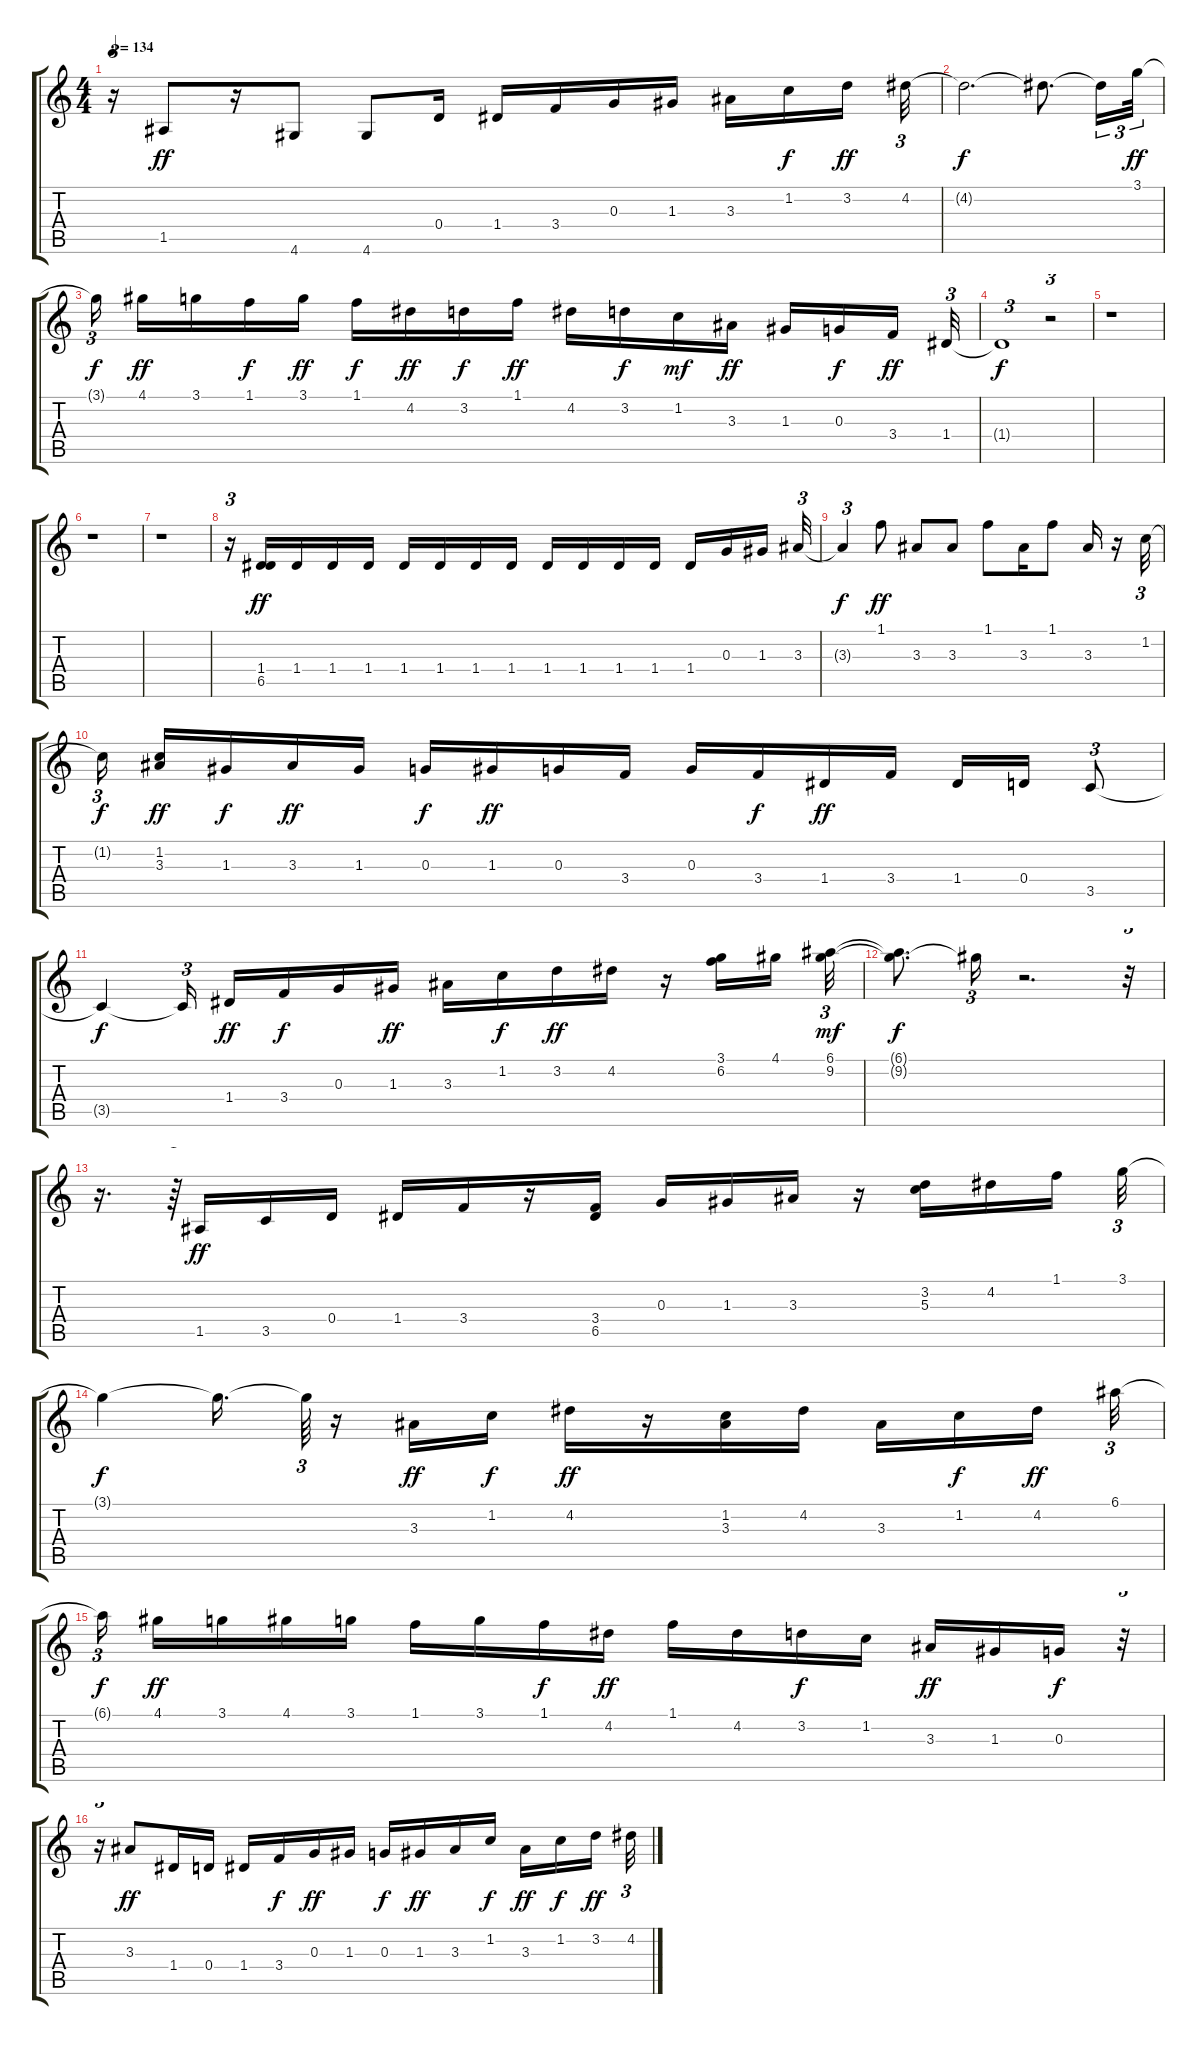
\track "" {instrument acousticguitarnylon}
\staff {score tabs}
\tuning (E4 B3 G3 D3 A2 E2) {hide}
\ts (4 4)
\tempo 134
\clef g2
\ks c
r.16{tu (3 2) dy ff} 1.5.8 r.16 4.6.8 4.6.8 0.4.16 1.4.16 3.4.16 0.3.16 1.3.16 3.3.16 1.2.16{dy f} 3.2.16{dy ff beam splitsecondary} 4.2.32{tu (3 2)} |
4.2{t}.2{d dy f} 4.2{t}.8{d} 4.2{t}.16{tu (3 2)} 3.1.32{tu (3 2) dy ff} |
3.1{t}.16{tu (3 2) dy f beam splitsecondary} 4.1.16{dy ff} 3.1.16 1.1.16{dy f} 3.1.16{dy ff} 1.1.16{dy f} 4.2.16{dy ff} 3.2.16{dy f} 1.1.16{dy ff} 4.2.16 3.2.16{dy f} 1.2.16{dy mf} 3.3.16{dy ff} 1.3.16 0.3.16{dy f} 3.4.16{dy ff beam splitsecondary} 1.4.32{tu (3 2)} |
1.4{t}.1{tu (3 2) dy f} r.2{tu (3 2)} |
r.1 |
r.1 |
r.1 |
r.16{tu (3 2)} (1.4 6.5).16{dy ff} 1.4.16 1.4.16 1.4.16 1.4.16 1.4.16 1.4.16 1.4.16 1.4.16 1.4.16 1.4.16 1.4.16 1.4.16 0.3.16 1.3.16{beam splitsecondary} 3.3.32{tu (3 2)} |
3.3{t}.4{tu (3 2) dy f} 1.1.8{dy ff} 3.3.8 3.3.8 1.1.8 3.3.16 1.1.8 3.3.16 r.16 1.2.32{tu (3 2)} |
1.2{t}.16{tu (3 2) dy f beam splitsecondary} (1.2 3.3).16{dy ff} 1.3.16{dy f} 3.3.16{dy ff} 1.3.16 0.3.16{dy f} 1.3.16{dy ff} 0.3.16 3.4.16 0.3.16 3.4.16{dy f} 1.4.16{dy ff} 3.4.16 1.4.16 0.4.16 3.5.8{tu (3 2)} |
3.5{t}.4{dy f} 3.5{t}.16{tu (3 2) beam splitsecondary} 1.4.16{dy ff} 3.4.16{dy f} 0.3.16 1.3.16{dy ff} 3.3.16 1.2.16{dy f} 3.2.16{dy ff} 4.2.16 r.16 (3.1 6.2).16 4.1.16{beam splitsecondary} (6.1 9.2).32{tu (3 2) dy mf} |
(6.1{t} 9.2{t}).8{d dy f} 9.2{t}.16{tu (3 2)} r.2{d} r.32{tu (3 2)} |
r.16{d} r.64{tu (3 2)} 1.5.16{dy ff} 3.5.16 0.4.16 1.4.16 3.4.16 r.16 (3.4 6.5).16 0.3.16 1.3.16 3.3.16 r.16 (3.2 5.3).16 4.2.16 1.1.16{beam splitsecondary} 3.1.32{tu (3 2)} |
3.1{t}.4{dy f} 3.1{t}.16{d} 3.1{t}.64{tu (3 2)} r.16 3.3.16{dy ff} 1.2.16{dy f} 4.2.16{dy ff} r.16 (1.2 3.3).16 4.2.16 3.3.16 1.2.16{dy f} 4.2.16{dy ff beam splitsecondary} 6.1.32{tu (3 2)} |
6.1{t}.16{tu (3 2) dy f beam splitsecondary} 4.1.16{dy ff} 3.1.16 4.1.16 3.1.16 1.1.16 3.1.16 1.1.16{dy f} 4.2.16{dy ff} 1.1.16 4.2.16 3.2.16{dy f} 1.2.16 3.3.16{dy ff} 1.3.16 0.3.16{dy f} r.32{tu (3 2)} |
r.16{tu (3 2)} 3.3.8{dy ff} 1.4.16 0.4.16 1.4.16 3.4.16{dy f} 0.3.16{dy ff} 1.3.16 0.3.16{dy f} 1.3.16{dy ff} 3.3.16 1.2.16{dy f} 3.3.16{dy ff} 1.2.16{dy f} 3.2.16{dy ff beam splitsecondary} 4.2.32{tu (3 2)}
